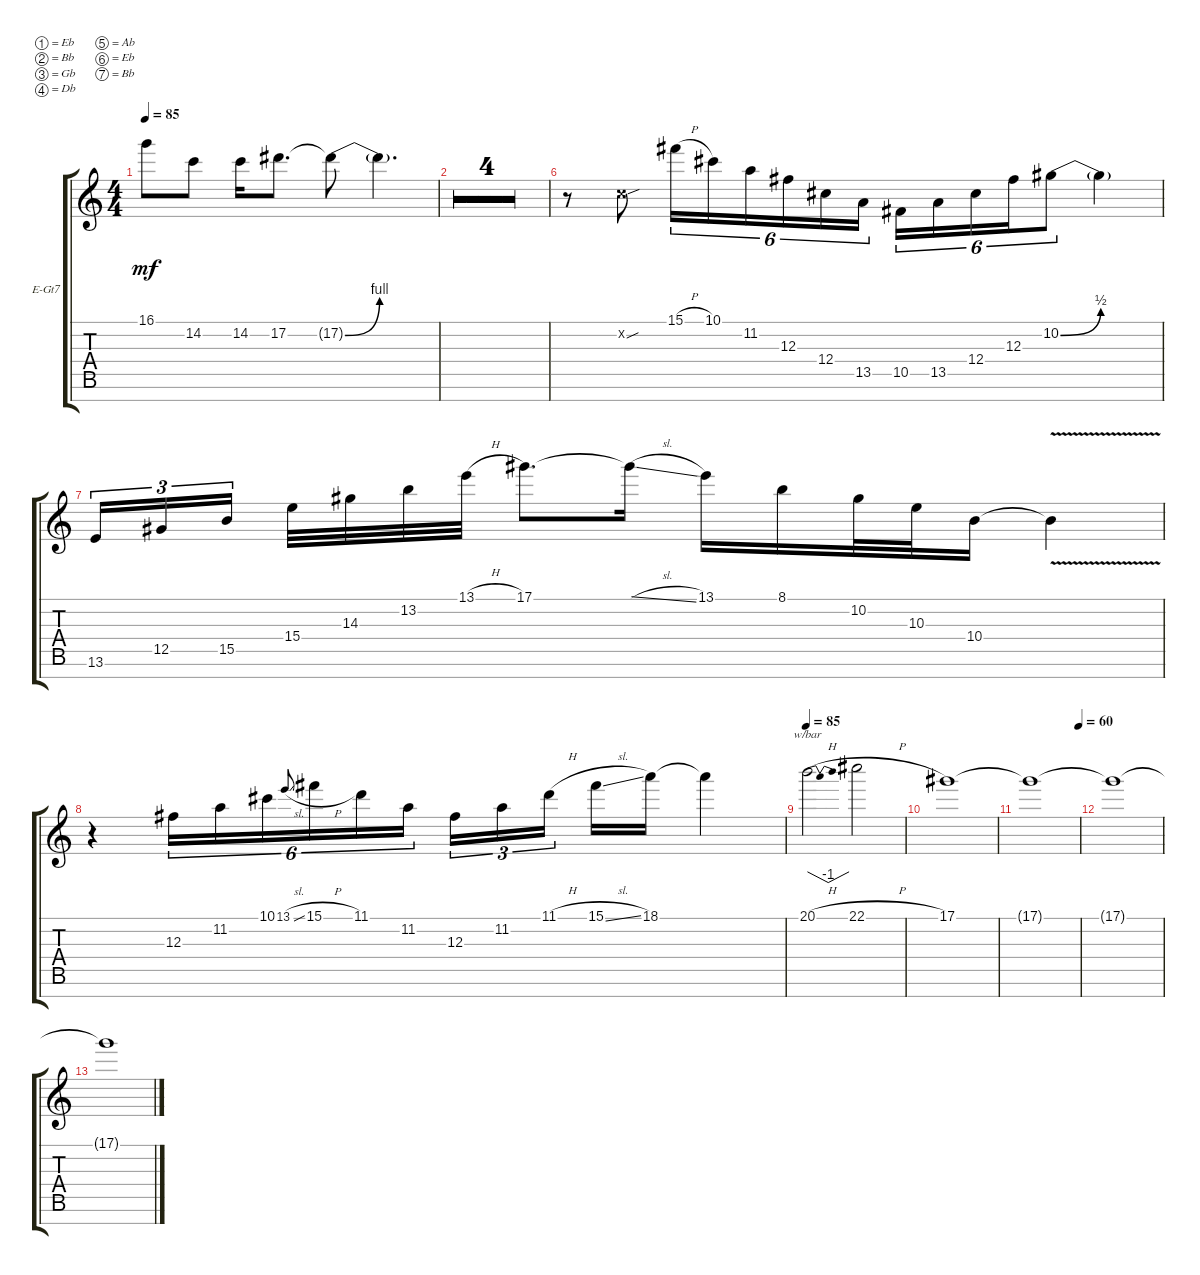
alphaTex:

\defaultSystemsLayout 4
\bracketExtendMode groupsimilarinstruments
\firstSystemTrackNameOrientation horizontal
\otherSystemsTrackNameOrientation horizontal
\track ("Electric Guitar" "E-Gt7") {multiBarRest instrument overdrivenguitar}
\staff {score tabs}
\tuning (Eb4 Bb3 Gb3 Db3 Ab2 Eb2 Bb1)
\ts (4 4)
\tempo 85
\clef g2
\ks c
16.1{t}.8{dy mf} 14.2.8 14.2.16 17.2.8{d} 17.2{be (bend 0 0 59.4 4) t}.8 17.2{be (hold 0 0 60 0) t}.4{d} |
|
|
|
|
r.8 2.2{sou x}.8 15.1{h}.16{tu (6 4)} 10.1.16{tu (6 4)} 11.2.16{tu (6 4)} 12.3.16{tu (6 4)} 12.4.16{tu (6 4)} 13.5.16{tu (6 4)} 10.5.16{tu (6 4)} 13.5.16{tu (6 4)} 12.4.16{tu (6 4)} 12.3.16{tu (6 4)} 10.2{be (bend 0 0 59.4 2)}.8{tu (6 4)} 10.2{be (hold 0 0 60 0) t}.4 |
13.6.16{tu (3 2)} 12.5.16{tu (3 2)} 15.5.16{tu (3 2) beam splitsecondary} 15.4.32 14.3.32 13.2.32 13.1{h}.32 17.1.8{d} 17.1{sl t}.16 13.1.16 8.1.16 10.2.32 10.3.32 10.4.16 10.4{v t}.4 |
r.4 12.3.16{tu (6 4)} 11.2.16{tu (6 4)} 10.1.16{tu (6 4)} 13.1{sl}.8{tu (6 4) gr onbeat} 15.1{h}.16{tu (6 4)} 11.1.16{tu (6 4)} 11.2.16{tu (6 4)} 12.3.16{tu (3 2)} 11.2.16{tu (3 2)} 11.1{h}.16{tu (3 2) beam splitsecondary} 15.1{sl}.16 18.1.16 18.1{t}.4 |
\tempo 85
20.1{h}.2{tbe (dip default 0 0 6.6 -4 7.199999999999999 -4 17.4 0)} 22.1{h}.2 |
17.1.1 |
\tempo (60 1)
17.1{t}.1 |
17.1{t}.1 |
17.1{t}.1
